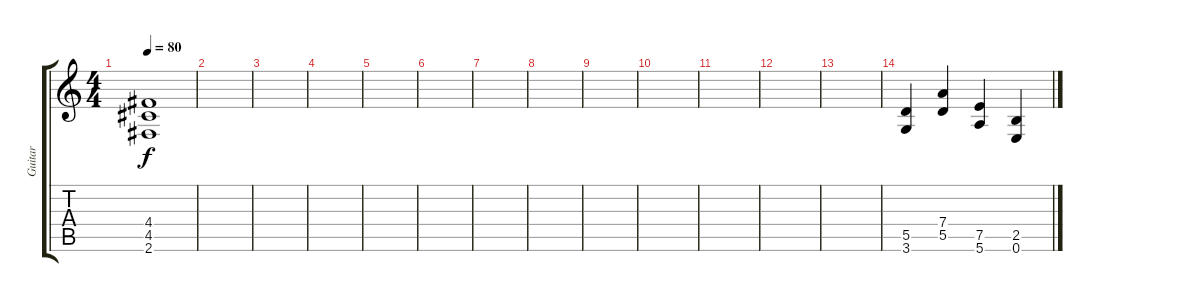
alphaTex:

\track ("Guitar" "Guitar") {instrument overdrivenguitar}
\staff {score tabs}
\tuning (E4 B3 G3 D3 A2 E2) {hide}
\ts (4 4)
\tempo 80
\clef g2
\ks c
(4.4 4.5 2.6).1{dy f} |
|
|
|
|
|
|
|
|
|
|
|
|
(5.5 3.6).4 (7.4 5.5).4 (7.5 5.6).4 (2.5 0.6).4
